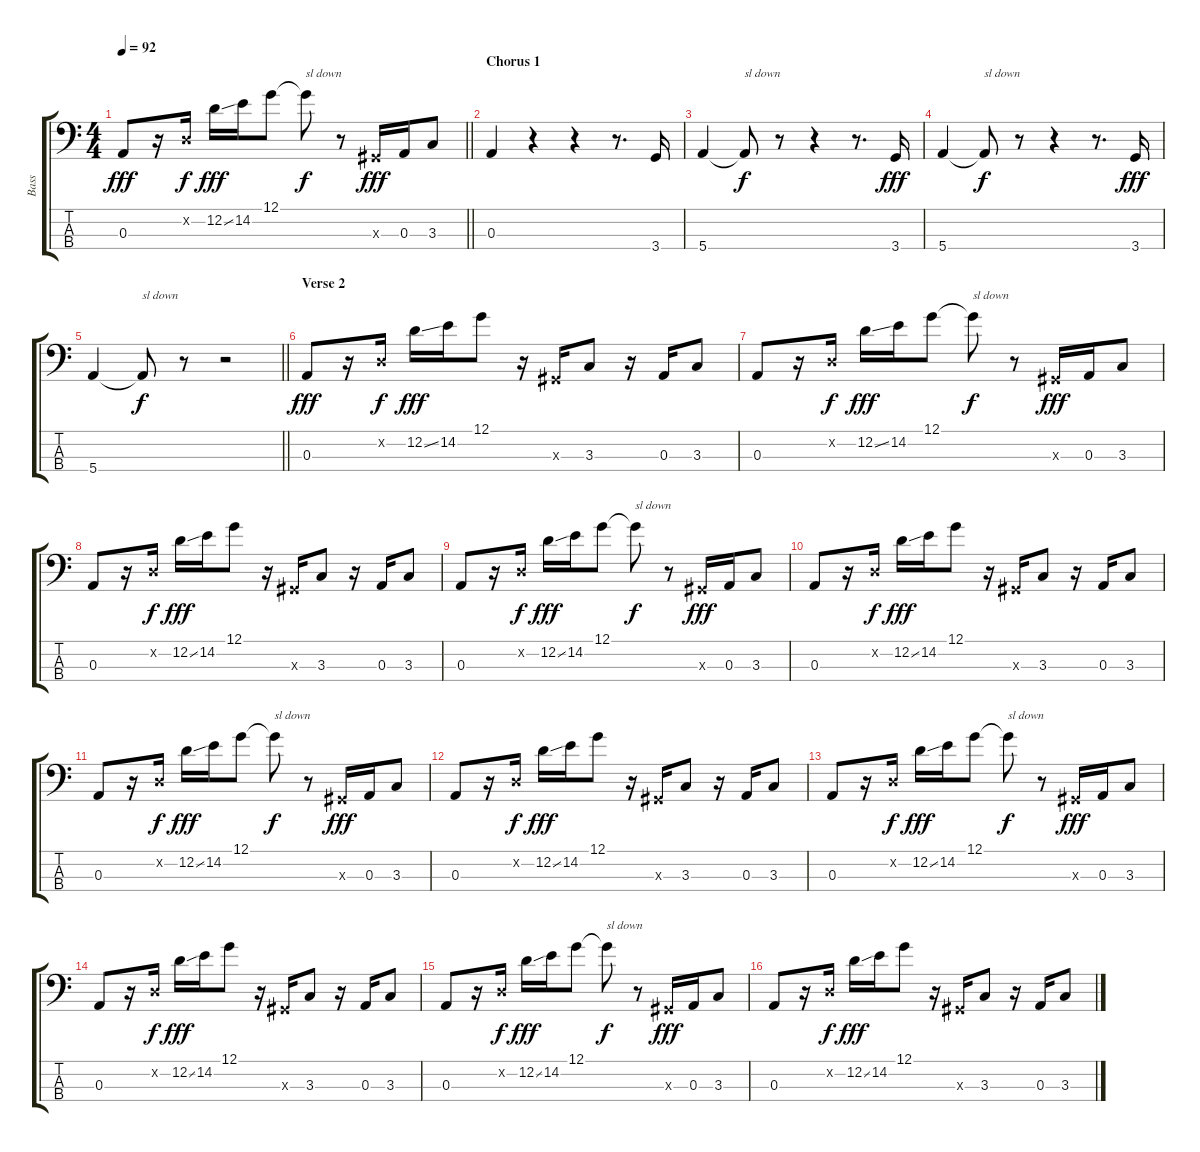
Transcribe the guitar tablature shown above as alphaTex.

\track ("Bass" "Bass") {instrument electricbassfinger}
\staff {score tabs}
\tuning (G2 D2 A1 E1) {hide}
\ts (4 4)
\tempo 92
\clef f4
\barLineRight lightlight
\ks c
0.3.8{dy fff} r.16 0.2{x}.16{dy f} 12.2{ss}.16{dy fff} 14.2.16 12.1.8 12.1{t}.8{txt "sl down" dy f} r.8 -1.3{x}.16{dy fff} 0.3.16 3.3.8 |
\section ("" "Chorus 1")
0.3.4 r.4 r.4 r.8{d} 3.4.16 |
5.4.4 5.4{t}.8{txt "sl down" dy f} r.8 r.4 r.8{d} 3.4.16{dy fff} |
5.4.4 5.4{t}.8{txt "sl down" dy f} r.8 r.4 r.8{d} 3.4.16{dy fff} |
\barLineRight lightlight
5.4.4 5.4{t}.8{txt "sl down" dy f} r.8 r.2 |
\section ("" "Verse 2")
0.3.8{dy fff} r.16 0.2{x}.16{dy f} 12.2{ss}.16{dy fff} 14.2.16 12.1.8 r.16 -1.3{x}.16 3.3.8 r.16 0.3.16 3.3.8 |
0.3.8 r.16 0.2{x}.16{dy f} 12.2{ss}.16{dy fff} 14.2.16 12.1.8 12.1{t}.8{txt "sl down" dy f} r.8 -1.3{x}.16{dy fff} 0.3.16 3.3.8 |
0.3.8 r.16 0.2{x}.16{dy f} 12.2{ss}.16{dy fff} 14.2.16 12.1.8 r.16 -1.3{x}.16 3.3.8 r.16 0.3.16 3.3.8 |
0.3.8 r.16 0.2{x}.16{dy f} 12.2{ss}.16{dy fff} 14.2.16 12.1.8 12.1{t}.8{txt "sl down" dy f} r.8 -1.3{x}.16{dy fff} 0.3.16 3.3.8 |
0.3.8 r.16 0.2{x}.16{dy f} 12.2{ss}.16{dy fff} 14.2.16 12.1.8 r.16 -1.3{x}.16 3.3.8 r.16 0.3.16 3.3.8 |
0.3.8 r.16 0.2{x}.16{dy f} 12.2{ss}.16{dy fff} 14.2.16 12.1.8 12.1{t}.8{txt "sl down" dy f} r.8 -1.3{x}.16{dy fff} 0.3.16 3.3.8 |
0.3.8 r.16 0.2{x}.16{dy f} 12.2{ss}.16{dy fff} 14.2.16 12.1.8 r.16 -1.3{x}.16 3.3.8 r.16 0.3.16 3.3.8 |
0.3.8 r.16 0.2{x}.16{dy f} 12.2{ss}.16{dy fff} 14.2.16 12.1.8 12.1{t}.8{txt "sl down" dy f} r.8 -1.3{x}.16{dy fff} 0.3.16 3.3.8 |
0.3.8 r.16 0.2{x}.16{dy f} 12.2{ss}.16{dy fff} 14.2.16 12.1.8 r.16 -1.3{x}.16 3.3.8 r.16 0.3.16 3.3.8 |
0.3.8 r.16 0.2{x}.16{dy f} 12.2{ss}.16{dy fff} 14.2.16 12.1.8 12.1{t}.8{txt "sl down" dy f} r.8 -1.3{x}.16{dy fff} 0.3.16 3.3.8 |
0.3.8 r.16 0.2{x}.16{dy f} 12.2{ss}.16{dy fff} 14.2.16 12.1.8 r.16 -1.3{x}.16 3.3.8 r.16 0.3.16 3.3.8
